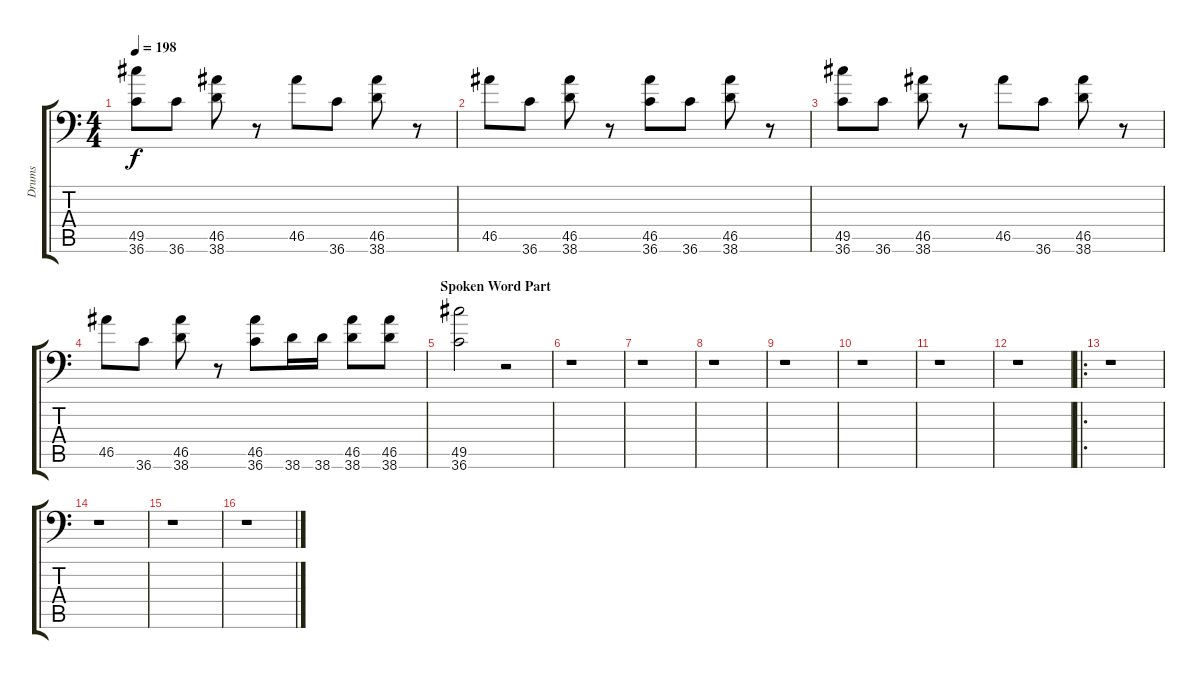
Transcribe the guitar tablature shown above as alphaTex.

\track ("Drums" "Drums") {instrument acousticgrandpiano}
\staff {score tabs}
\tuning (C-1 C-1 C-1 C-1 C-1 C-1) {hide}
\ts (4 4)
\tempo 198
\clef f4
\ks c
(49.5 36.6).8{dy f} 36.6.8 (46.5 38.6).8 r.8 46.5.8 36.6.8 (46.5 38.6).8 r.8 |
46.5.8 36.6.8 (46.5 38.6).8 r.8 (46.5 36.6).8 36.6.8 (46.5 38.6).8 r.8 |
(49.5 36.6).8 36.6.8 (46.5 38.6).8 r.8 46.5.8 36.6.8 (46.5 38.6).8 r.8 |
46.5.8 36.6.8 (46.5 38.6).8 r.8 (46.5 36.6).8 38.6.16 38.6.16 (46.5 38.6).8 (46.5 38.6).8 |
\section ("" "Spoken Word Part")
(49.5 36.6).2 r.2 |
r.1 |
r.1 |
r.1 |
r.1 |
r.1 |
r.1 |
r.1 |
\ro
r.1 |
r.1 |
r.1 |
r.1
